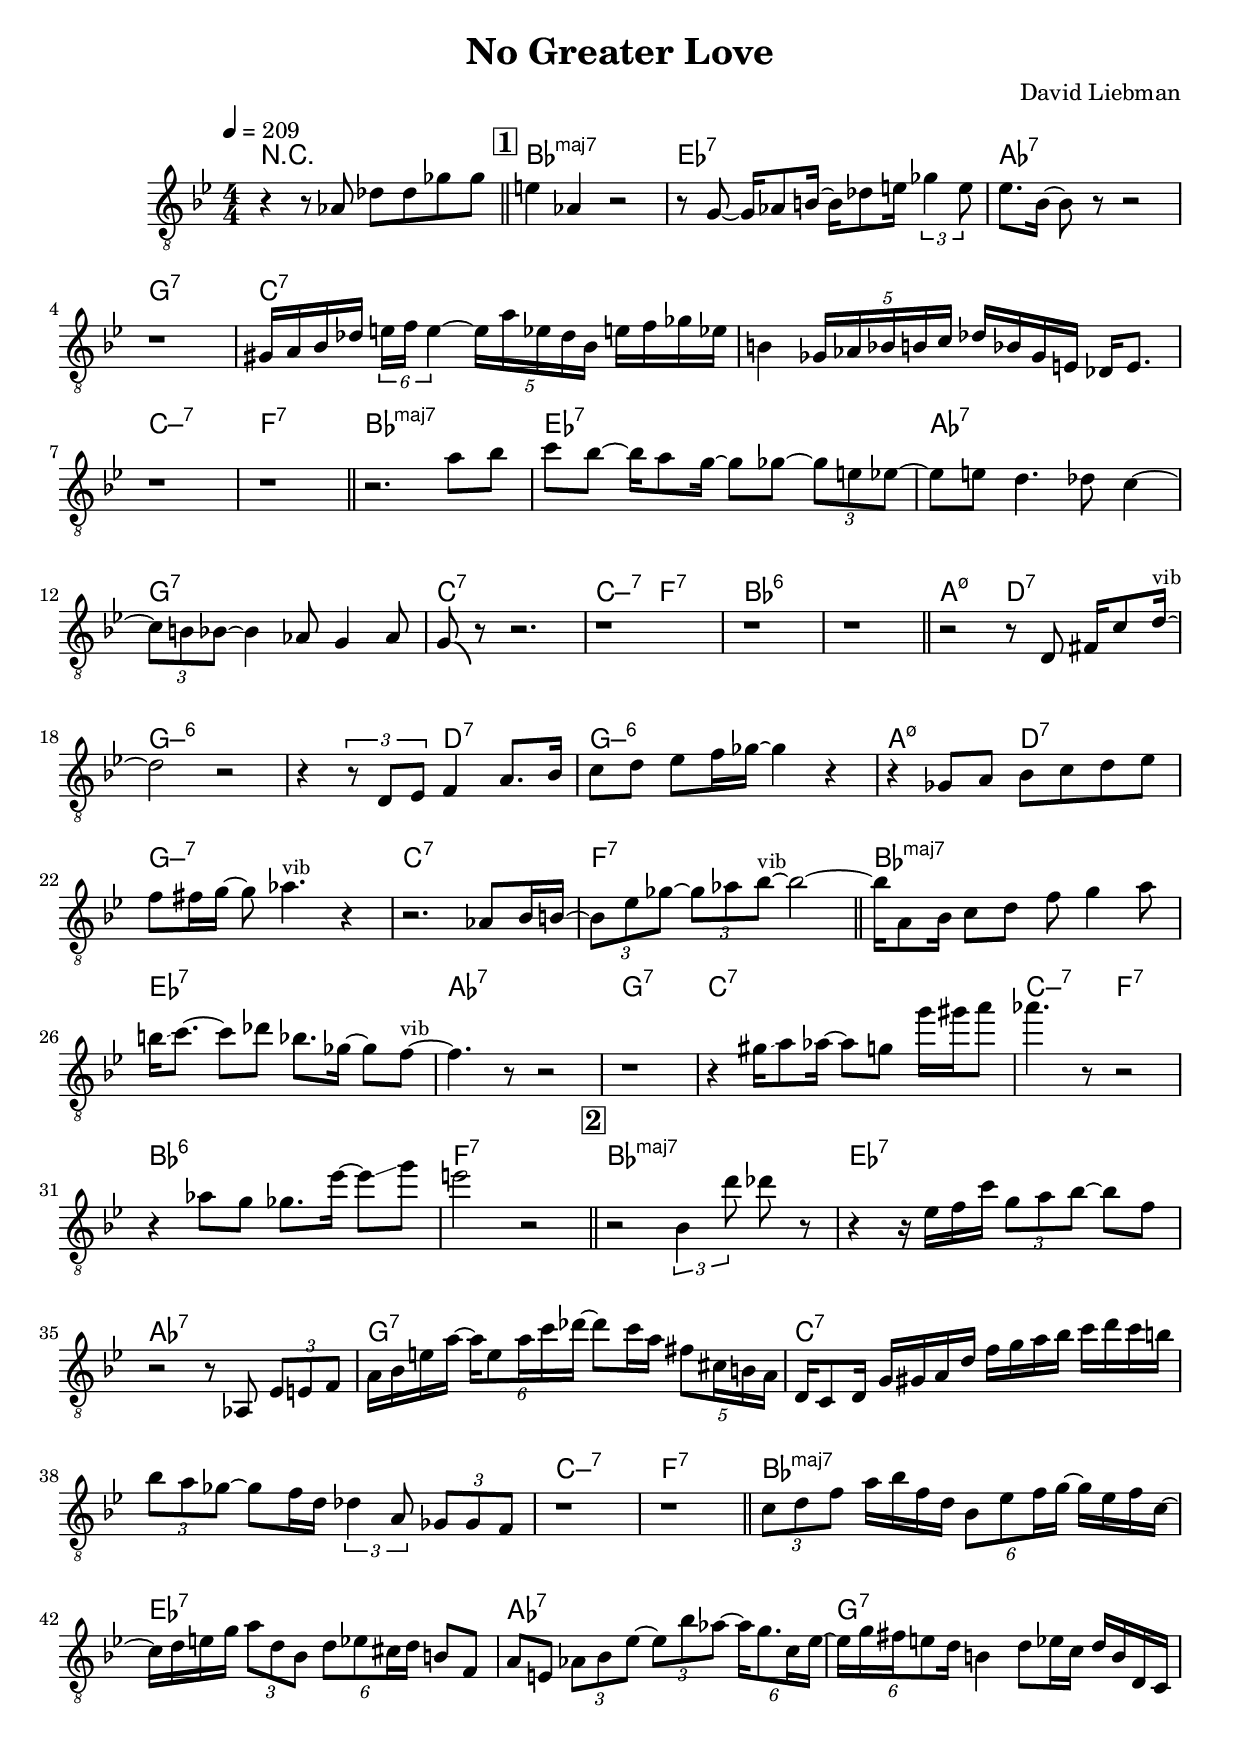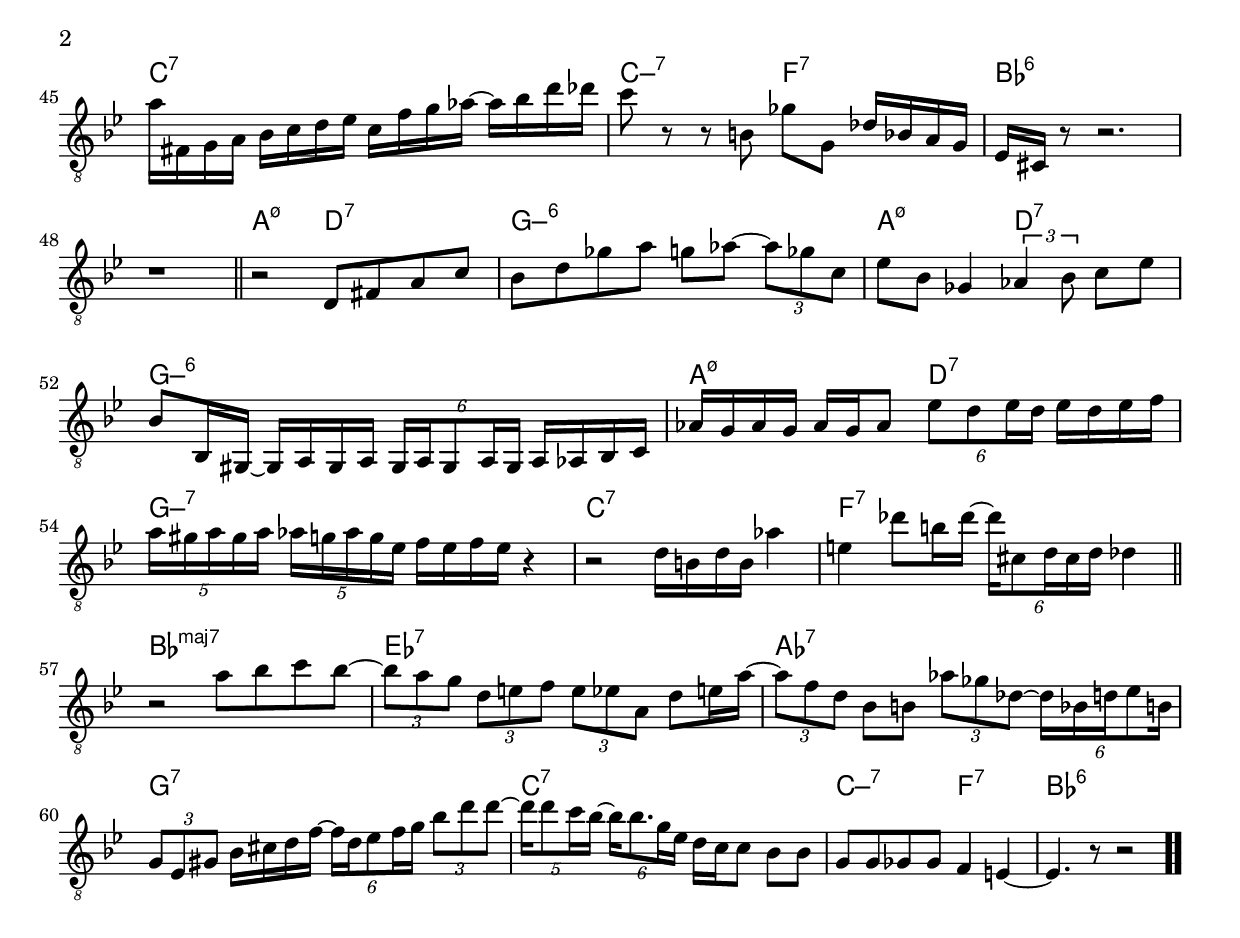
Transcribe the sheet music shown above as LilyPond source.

\version "2.13.2"

#(ly:set-option 'point-and-click #f)

\header {
  title = "No Greater Love"
  composer = "David Liebman"
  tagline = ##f
}
global =
{
    \override Staff.TimeSignature #'style = #'()
    \time 4/4
    \clef "treble_8"
    \key bes \major
    \override Rest #'direction = #'0
    \override MultiMeasureRest #'staff-position = #0
}
\score
{
<<
    \transpose c' c'

    \new ChordNames { \chords {
      \set majorSevenSymbol = \markup { "maj7" }
      \set minorChordModifier = \markup { \char ##x2013 }
      | r1 
      | bes1:maj | es1:7 | aes1:7 | g1:7 | c1:7 | s1 | c1:min7 | f1:7 
      | bes1:maj | es1:7 | aes1:7 | g1:7 | c1:7 | c2:min7 f2:7 | bes1:6 | s1 
      | a2:min5-7 d2:7 | g1:min6 | s2 d2:7 | g1:min6 | a2:min5-7 d2:7 | g1:min7 | c1:7 | f1:7 
      | bes1:maj | es1:7 | aes1:7 | g1:7 | c1:7 | c2:min7 f2:7 | bes1:6 | f1:7 
      | bes1:maj | es1:7 | aes1:7 | g1:7 | c1:7 | s1 | c1:min7 | f1:7 
      | bes1:maj | es1:7 | aes1:7 | g1:7 | c1:7 | c2:min7 f2:7 | bes1:6 | s1 
      | a2:min5-7 d2:7 | g1:min6 | a2:min5-7 d2:7 | g1:min6 | a2:min5-7 d2:7 | g1:min7 | c1:7 | f1:7 
      | bes1:maj | es1:7 | aes1:7 | g1:7 | c1:7 | c2:min7 f2:7 | bes1:6|
      }
      }

    \new Staff
    <<
    \transpose c' c'

    {
      \global
  		%\override Score.MetronomeMark #'transparent = ##t
  		%\override Score.MetronomeMark #'stencil = ##f
  		
  		\override HorizontalBracket #'direction = #UP
  		\override HorizontalBracket #'bracket-flare = #'(0 . 0)
  		
  		\override TextSpanner #'dash-fraction = #1.0
  		\override TextSpanner #'bound-details #'left #'text = \markup{ \concat{\draw-line #'(0 . -1.0) \draw-line #'(1.0 . 0) }}
  		\override TextSpanner #'bound-details #'right #'text = \markup{ \concat{ \draw-line #'(1.0 . 0) \draw-line #'(0 . -1.0) }}
          \set Score.markFormatter = #format-mark-box-numbers


      \tempo 4 = 209
      \set Score.currentBarNumber = #0
     
      | r4 r8 aes8 des'8 des'8 ges'8 ges'8 
      \bar "||" \mark \default e'4 aes4 r2 
      | r8 g8~ g16 aes8 b16~ b16 des'8 e'16 \tuplet 3/2 {ges'4 e'8} 
      | es'8. bes16~ bes8 r8 r2 
      | r1 
      | gis16 a16 bes16 des'16 \tuplet 6/4 {e'16 f'16 e'4~} \tuplet 5/4 {e'16 a'16 es'16 des'16 bes16} e'16 f'16 ges'16 es'16 
      | b4 \tuplet 5/4 {ges16 aes16 bes16 b16 c'16} des'16 bes16 ges16 e16 des16 e8. 
      | r1 
      | r1 
      \bar "||" r2. a'8 bes'8 
      | c''8 bes'8~ bes'16 a'8 g'16~ g'8 ges'8~ \tuplet 3/2 {ges'8 e'8 es'8~} 
      | es'8 e'8 d'4. des'8 c'4~ 
      | \tuplet 3/2 {c'8 b8 bes8~} bes4 aes8 g4 aes8 
      | g8\bendAfter #-4  r8 r2. 
      | r1 
      | r1 
      | r1 
      \bar "||" r2 r8 d8 fis16 c'8 d'16~^\markup{\left-align \small vib} 
      | d'2 r2 
      | r4 \tuplet 3/2 {r8 d8 es8} f4 a8. bes16 
      | c'8 d'8 es'8 f'16 ges'16~ ges'4 r4 
      | r4 ges8 a8 bes8 c'8 d'8 es'8 
      | f'8 fis'16 g'16~ g'8 aes'4.^\markup{\left-align \small vib} r4 
      | r2. aes8 bes16 b16~ 
      | \tuplet 3/2 {b8 es'8 ges'8~} \tuplet 3/2 {ges'8 aes'8 bes'8~^\markup{\left-align \small vib}} bes'2~ 
      \bar "||" bes'16 a8 bes16 c'8 d'8 f'8 g'4 a'8 
      | b'16\glissando  c''8.~ c''8 des''8 bes'8. ges'16~ ges'8 f'8~^\markup{\left-align \small vib} 
      | f'4. r8 r2 
      | r1 
      | r4 gis'16\glissando  a'8 aes'16~ aes'8 g'8 g''16\glissando  gis''16 a''8 
      | aes''4. r8 r2 
      | r4 aes'8 g'8 ges'8. es''16~ es''8\glissando  g''8 
      | e''2 r2 
      \bar "||" \mark \default r2 \tuplet 3/2 {bes4 d''8} des''8 r8 
      | r4 r16 es'16 f'16 c''16 \tuplet 3/2 {g'8 a'8 bes'8~} bes'8 f'8 
      | r2 r8 aes,8 \tuplet 3/2 {es8 e8 f8} 
      | a16 bes16 e'16 a'16~ \tuplet 6/4 {a'16 e'8 a'16 c''16 des''16~} des''8 c''16 a'16 \tuplet 5/4 {fis'8 cis'16 b16 a16} 
      | d16 c8 d16 g16 gis16 a16 d'16 f'16 g'16 a'16 bes'16 c''16 d''16 c''16 b'16 
      | \tuplet 3/2 {bes'8 a'8 ges'8~} ges'8 f'16 d'16 \tuplet 3/2 {des'4 a8} \tuplet 3/2 {ges8 ges8 f8} 
      | r1 
      | r1 
      \bar "||" \tuplet 3/2 {c'8 d'8 f'8} a'16 bes'16 f'16 d'16 \tuplet 6/4 {bes8 es'8 f'16 g'16~} g'16 es'16 f'16 c'16~ 
      | c'16 d'16 e'16 g'16 \tuplet 3/2 {a'8 d'8 bes8} \tuplet 6/4 {d'8 es'8 cis'16\glissando  d'16} b8 f8 
      | a8 e8 \tuplet 3/2 {aes8 bes8 es'8~} \tuplet 3/2 {es'8 bes'8 aes'8~} \tuplet 6/4 {aes'16 g'8. c'16 es'16~} 
      | \tuplet 6/4 {es'16 g'16 fis'16 e'8 d'16} b4 d'8 es'16 c'16 d'16 b16 d16 c16 
      | a'16 fis16 g16 a16 bes16 c'16 d'16 es'16 c'16 f'16 g'16 aes'16~ aes'16 bes'16 d''16 des''16 
      | c''8 r8 r8 b8 ges'8 g8 des'16 bes16 a16 g16 
      | es16 cis16 r8 r2. 
      | r1 
      \bar "||" r2 d8 fis8 a8 c'8 
      | bes8 d'8 ges'8 a'8 g'8 aes'8~ \tuplet 3/2 {aes'8 ges'8 c'8} 
      | es'8 bes8 ges4 \tuplet 3/2 {aes4 bes8} c'8 es'8 
      | bes8 bes,16 gis,16~ gis,16 a,16 gis,16 a,16 \tuplet 6/4 {gis,16 a,16 gis,8 a,16 gis,16} a,16 aes,16 bes,16 c16 
      | aes16 g16 aes16 g16 aes16 g16 aes8 \tuplet 6/4 {es'8 d'8 es'16 d'16} es'16 d'16 es'16 f'16 
      | \tuplet 5/4 {a'16 gis'16 a'16 gis'16 a'16} \tuplet 5/4 {aes'16 g'16 aes'16 g'16 es'16} f'16 es'16 f'16 es'16 r4 
      | r2 d'16 b16 d'16 b16 aes'4 
      | e'4 des''8 b'16 des''16~ \tuplet 6/4 {des''16 cis'8 d'16 cis'16 d'16} des'4 
      \bar "||" r2 a'8 bes'8 c''8 bes'8~ 
      | \tuplet 3/2 {bes'8 a'8 g'8} \tuplet 3/2 {d'8 e'8 f'8} \tuplet 3/2 {e'8 es'8 a8} d'8 e'16 a'16~ 
      | \tuplet 3/2 {a'8 f'8 d'8} bes8 b8 \tuplet 3/2 {aes'8 ges'8 des'8~} \tuplet 6/4 {des'16 bes16 d'16 es'8 b16} 
      | \tuplet 3/2 {g8 es8 gis8} bes16 cis'16 d'16 f'16~ \tuplet 6/4 {f'16 d'16 es'8 f'16 g'16} \tuplet 3/2 {bes'8 d''8 d''8~} 
      | \tuplet 5/4 {d''16 d''8 c''16 bes'16~} \tuplet 6/4 {bes'16 bes'8. g'16 es'16} d'16 c'16 c'8 bes8 bes8 
      | g8 g8 ges8 ges8 f4 e4~ 
      | e4. r8 r2\bar  ".."
    }
    >>
>>    
}
